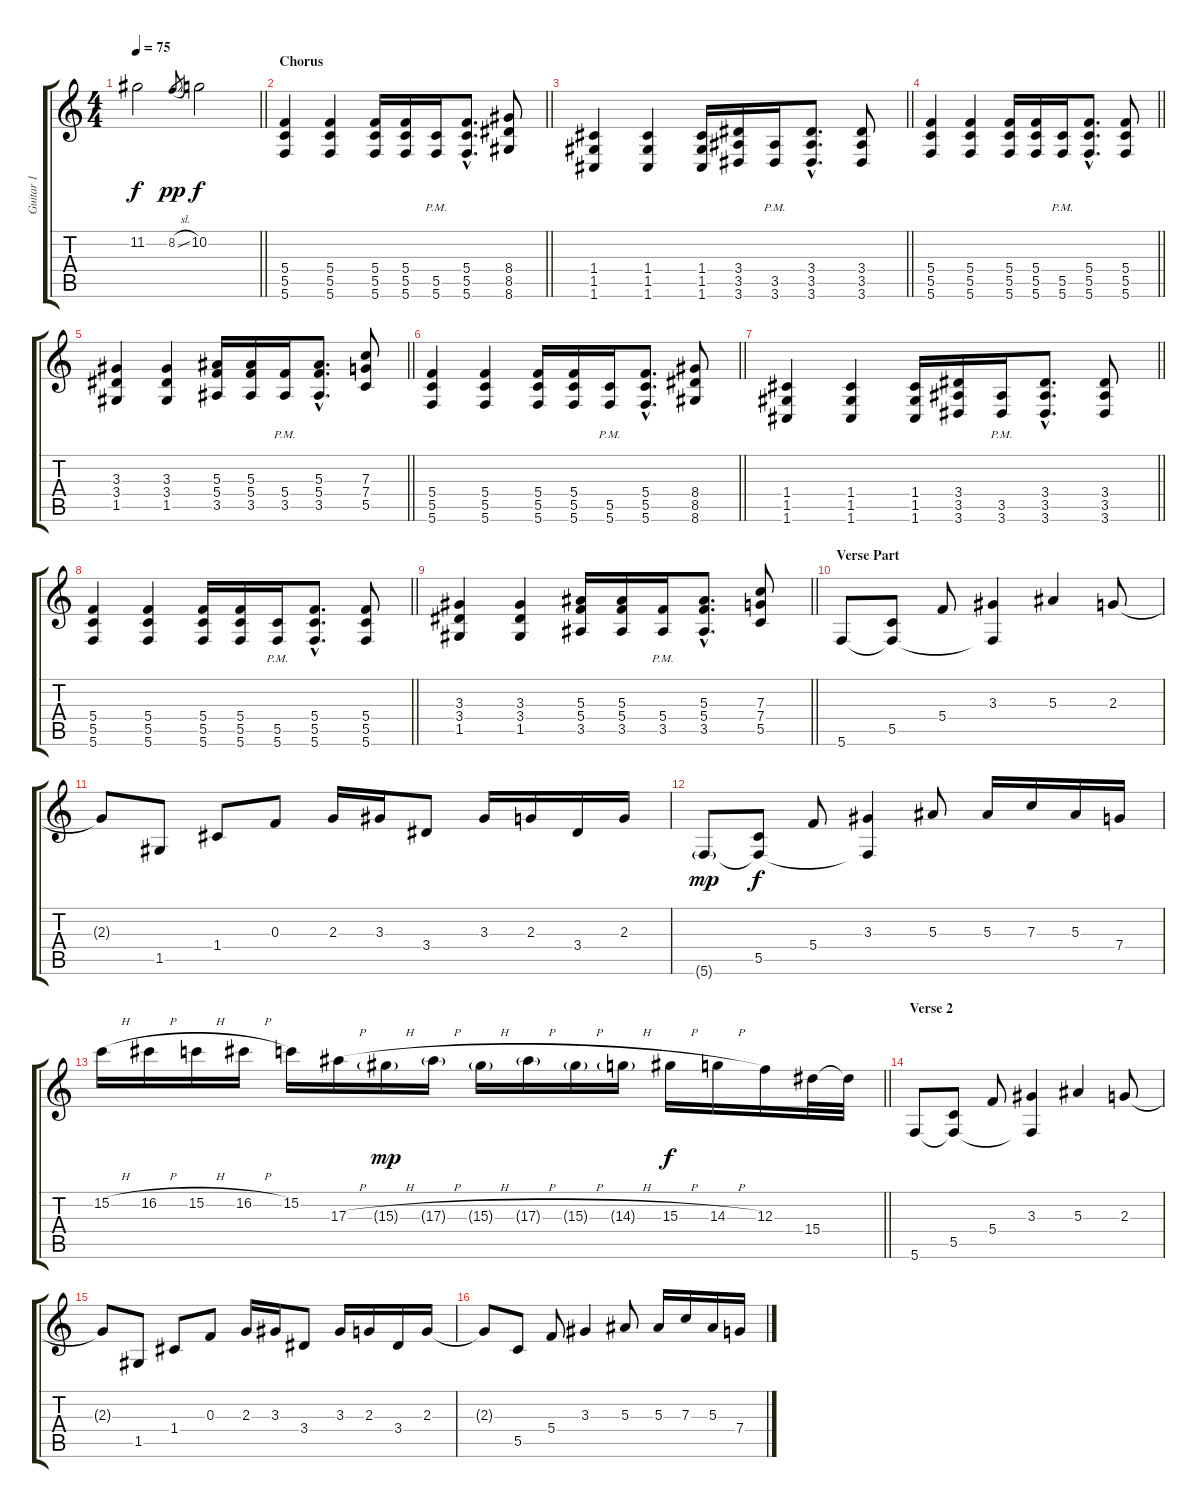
\track ("Guitar 1" "Guitar 1") {instrument distortionguitar}
\staff {score tabs}
\tuning (D4 A3 F3 C3 G2 C2) {hide}
\ts (4 4)
\tempo 75
\clef g2
\barLineRight lightlight
\ks c
11.2.2{dy f} 8.2{sl}.8{gr dy pp} 10.2.2{dy f} |
\section ("" "Chorus")
\barLineRight lightlight
(5.4 5.5 5.6).4{volume 11 instrument distortionguitar} (5.4 5.5 5.6).4 (5.4 5.5 5.6).16 (5.4 5.5 5.6).16 (5.5{pm} 5.6{pm}).16 (5.4{hac} 5.5{hac} 5.6{hac}).8{d} (8.4 8.5 8.6).8 |
\barLineRight lightlight
(1.4 1.5 1.6).4 (1.4 1.5 1.6).4 (1.4 1.5 1.6).16 (3.4 3.5 3.6).16 (3.5{pm} 3.6{pm}).16 (3.4{hac} 3.5{hac} 3.6{hac}).8{d} (3.4 3.5 3.6).8 |
\barLineRight lightlight
(5.4 5.5 5.6).4 (5.4 5.5 5.6).4 (5.4 5.5 5.6).16 (5.4 5.5 5.6).16 (5.5{pm} 5.6{pm}).16 (5.4{hac} 5.5{hac} 5.6{hac}).8{d} (5.4 5.5 5.6).8 |
\barLineRight lightlight
(3.3 3.4 1.5).4 (3.3 3.4 1.5).4 (5.3 5.4 3.5).16 (5.3 5.4 3.5).16 (5.4{pm} 3.5{pm}).16 (5.3{hac} 5.4{hac} 3.5{hac}).8{d} (7.3 7.4 5.5).8 |
\barLineRight lightlight
(5.4 5.5 5.6).4 (5.4 5.5 5.6).4 (5.4 5.5 5.6).16 (5.4 5.5 5.6).16 (5.5{pm} 5.6{pm}).16 (5.4{hac} 5.5{hac} 5.6{hac}).8{d} (8.4 8.5 8.6).8 |
\barLineRight lightlight
(1.4 1.5 1.6).4 (1.4 1.5 1.6).4 (1.4 1.5 1.6).16 (3.4 3.5 3.6).16 (3.5{pm} 3.6{pm}).16 (3.4{hac} 3.5{hac} 3.6{hac}).8{d} (3.4 3.5 3.6).8 |
\barLineRight lightlight
(5.4 5.5 5.6).4 (5.4 5.5 5.6).4 (5.4 5.5 5.6).16 (5.4 5.5 5.6).16 (5.5{pm} 5.6{pm}).16 (5.4{hac} 5.5{hac} 5.6{hac}).8{d} (5.4 5.5 5.6).8 |
\barLineRight lightlight
(3.3 3.4 1.5).4 (3.3 3.4 1.5).4 (5.3 5.4 3.5).16 (5.3 5.4 3.5).16 (5.4{pm} 3.5{pm}).16 (5.3{hac} 5.4{hac} 3.5{hac}).8{d} (7.3 7.4 5.5).8 |
\section ("" "Verse Part")
5.6.8{volume 9 instrument electricguitarclean} (5.5 5.6{t}).8 5.4.8 (3.3 5.6{t}).4 5.3.4 2.3.8 |
2.3{t}.8 1.5.8 1.4.8 0.3.8 2.3.16 3.3.16 3.4.8 3.3.16 2.3.16 3.4.16 2.3.16 |
5.6{g}.8{dy mp} (5.5 5.6{t}).8{dy f} 5.4.8 (3.3 5.6{t}).4 5.3.8 5.3.16 7.3.16 5.3.16 7.4.16 |
\barLineRight lightlight
15.2{h}.16{instrument electricguitarjazz} 16.2{h}.16 15.2{h}.16 16.2{h}.16 15.2.16 17.3{h}.16 15.3{h g}.16{dy mp} 17.3{h g}.16 15.3{h g}.16 17.3{h g}.16 15.3{h g}.16 14.3{h g}.16 15.3{h}.16{dy f} 14.3{h}.16 12.3.16 15.4.32 15.4{t}.32 |
\section ("" "Verse 2")
5.6.8{instrument electricguitarclean} (5.5 5.6{t}).8 5.4.8 (3.3 5.6{t}).4 5.3.4 2.3.8 |
2.3{t}.8 1.5.8 1.4.8 0.3.8 2.3.16 3.3.16 3.4.8 3.3.16 2.3.16 3.4.16 2.3.16 |
2.3{t}.8 5.5.8 5.4.8 3.3.4 5.3.8 5.3.16 7.3.16 5.3.16 7.4.16
